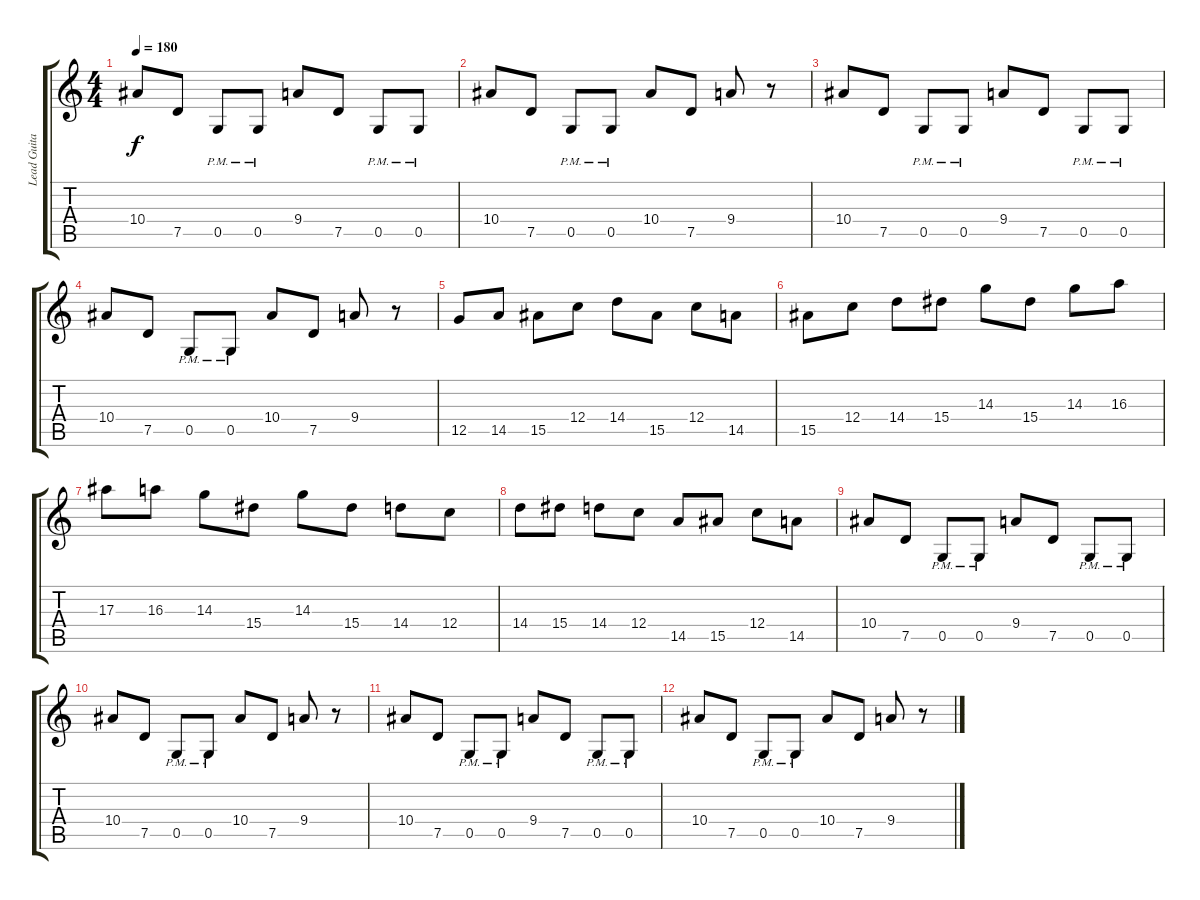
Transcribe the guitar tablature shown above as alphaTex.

\track ("Lead Guitar" "Lead Guita") {instrument overdrivenguitar}
\staff {score tabs}
\tuning (D4 A3 F3 C3 G2 D2) {hide}
\ts (4 4)
\tempo 180
\clef g2
\ks c
10.4.8{dy f} 7.5.8 0.5{pm}.8 0.5{pm}.8 9.4.8 7.5.8 0.5{pm}.8 0.5{pm}.8 |
10.4.8 7.5.8 0.5{pm}.8 0.5{pm}.8 10.4.8 7.5.8 9.4.8 r.8 |
10.4.8 7.5.8 0.5{pm}.8 0.5{pm}.8 9.4.8 7.5.8 0.5{pm}.8 0.5{pm}.8 |
10.4.8 7.5.8 0.5{pm}.8 0.5{pm}.8 10.4.8 7.5.8 9.4.8 r.8 |
12.5.8 14.5.8 15.5.8 12.4.8 14.4.8 15.5.8 12.4.8 14.5.8 |
15.5.8 12.4.8 14.4.8 15.4.8 14.3.8 15.4.8 14.3.8 16.3.8 |
17.3.8 16.3.8 14.3.8 15.4.8 14.3.8 15.4.8 14.4.8 12.4.8 |
14.4.8 15.4.8 14.4.8 12.4.8 14.5.8 15.5.8 12.4.8 14.5.8 |
10.4.8 7.5.8 0.5{pm}.8 0.5{pm}.8 9.4.8 7.5.8 0.5{pm}.8 0.5{pm}.8 |
10.4.8 7.5.8 0.5{pm}.8 0.5{pm}.8 10.4.8 7.5.8 9.4.8 r.8 |
10.4.8 7.5.8 0.5{pm}.8 0.5{pm}.8 9.4.8 7.5.8 0.5{pm}.8 0.5{pm}.8 |
10.4.8 7.5.8 0.5{pm}.8 0.5{pm}.8 10.4.8 7.5.8 9.4.8 r.8
